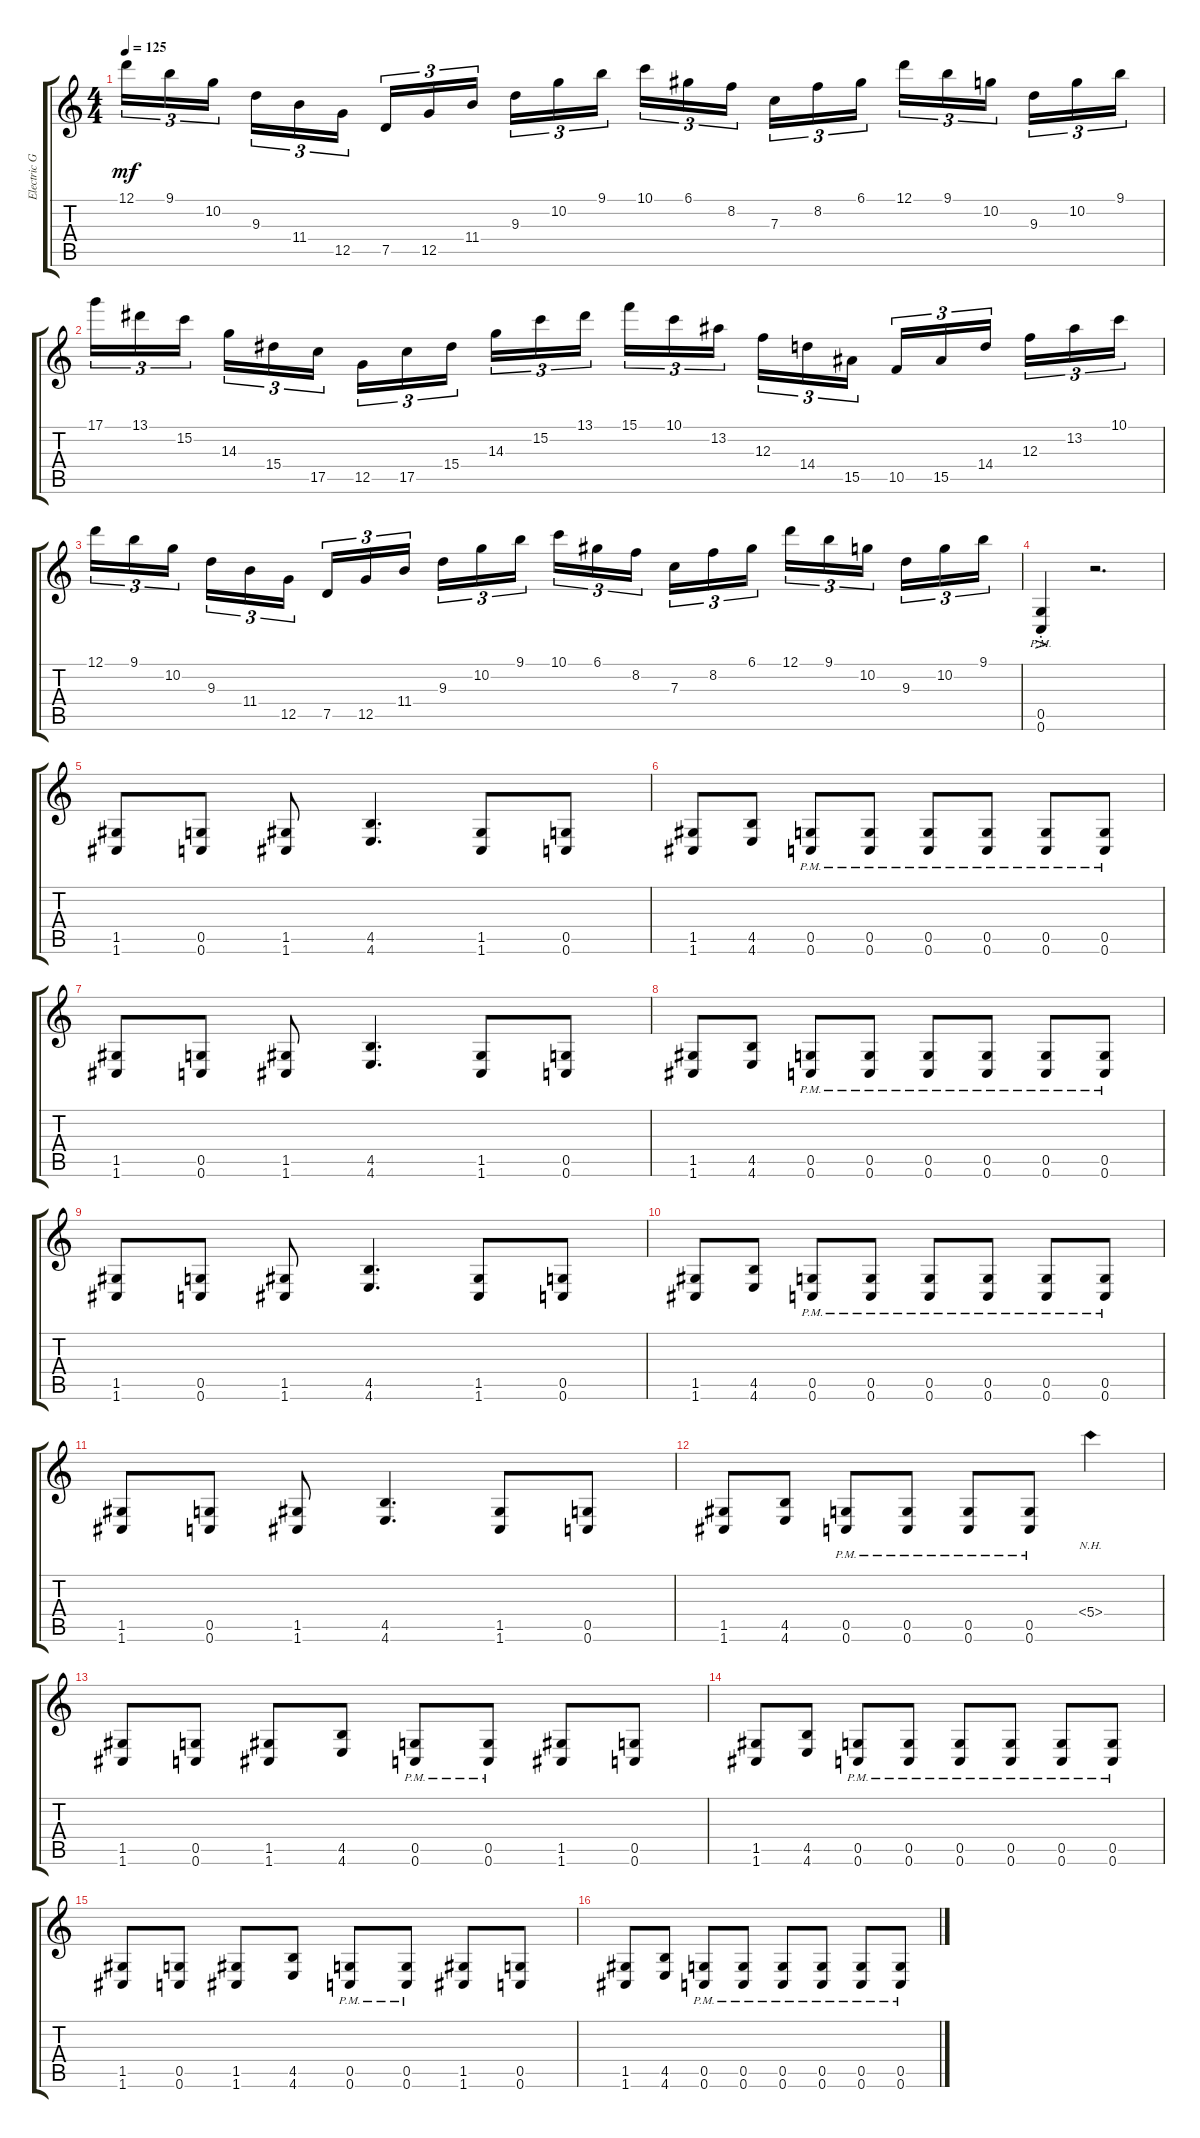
\track ("Electric Guitar" "Electric G") {instrument distortionguitar}
\staff {score tabs}
\tuning (D4 A3 F3 C3 G2 C2) {hide}
\ts (4 4)
\tempo 125
\clef g2
\ks c
12.1.16{tu (3 2) dy mf} 9.1.16{tu (3 2)} 10.2.16{tu (3 2)} 9.3.16{tu (3 2)} 11.4.16{tu (3 2)} 12.5.16{tu (3 2)} 7.5.16{tu (3 2)} 12.5.16{tu (3 2)} 11.4.16{tu (3 2)} 9.3.16{tu (3 2)} 10.2.16{tu (3 2)} 9.1.16{tu (3 2)} 10.1.16{tu (3 2)} 6.1.16{tu (3 2)} 8.2.16{tu (3 2)} 7.3.16{tu (3 2)} 8.2.16{tu (3 2)} 6.1.16{tu (3 2)} 12.1.16{tu (3 2)} 9.1.16{tu (3 2)} 10.2.16{tu (3 2)} 9.3.16{tu (3 2)} 10.2.16{tu (3 2)} 9.1.16{tu (3 2)} |
17.1.16{tu (3 2)} 13.1.16{tu (3 2)} 15.2.16{tu (3 2)} 14.3.16{tu (3 2)} 15.4.16{tu (3 2)} 17.5.16{tu (3 2)} 12.5.16{tu (3 2)} 17.5.16{tu (3 2)} 15.4.16{tu (3 2)} 14.3.16{tu (3 2)} 15.2.16{tu (3 2)} 13.1.16{tu (3 2)} 15.1.16{tu (3 2)} 10.1.16{tu (3 2)} 13.2.16{tu (3 2)} 12.3.16{tu (3 2)} 14.4.16{tu (3 2)} 15.5.16{tu (3 2)} 10.5.16{tu (3 2)} 15.5.16{tu (3 2)} 14.4.16{tu (3 2)} 12.3.16{tu (3 2)} 13.2.16{tu (3 2)} 10.1.16{tu (3 2)} |
12.1.16{tu (3 2)} 9.1.16{tu (3 2)} 10.2.16{tu (3 2)} 9.3.16{tu (3 2)} 11.4.16{tu (3 2)} 12.5.16{tu (3 2)} 7.5.16{tu (3 2)} 12.5.16{tu (3 2)} 11.4.16{tu (3 2)} 9.3.16{tu (3 2)} 10.2.16{tu (3 2)} 9.1.16{tu (3 2)} 10.1.16{tu (3 2)} 6.1.16{tu (3 2)} 8.2.16{tu (3 2)} 7.3.16{tu (3 2)} 8.2.16{tu (3 2)} 6.1.16{tu (3 2)} 12.1.16{tu (3 2)} 9.1.16{tu (3 2)} 10.2.16{tu (3 2)} 9.3.16{tu (3 2)} 10.2.16{tu (3 2)} 9.1.16{tu (3 2)} |
(0.5{ac pm st} 0.6{ac pm st}).4 r.2{d} |
(1.5 1.6).8 (0.5 0.6).8 (1.5 1.6).8 (4.5 4.6).4{d} (1.5 1.6).8 (0.5 0.6).8 |
(1.5 1.6).8 (4.5 4.6).8 (0.5{pm} 0.6{pm}).8 (0.5{pm} 0.6{pm}).8 (0.5{pm} 0.6{pm}).8 (0.5{pm} 0.6{pm}).8 (0.5{pm} 0.6{pm}).8 (0.5{pm} 0.6{pm}).8 |
(1.5 1.6).8 (0.5 0.6).8 (1.5 1.6).8 (4.5 4.6).4{d} (1.5 1.6).8 (0.5 0.6).8 |
(1.5 1.6).8 (4.5 4.6).8 (0.5{pm} 0.6{pm}).8 (0.5{pm} 0.6{pm}).8 (0.5{pm} 0.6{pm}).8 (0.5{pm} 0.6{pm}).8 (0.5{pm} 0.6{pm}).8 (0.5{pm} 0.6{pm}).8 |
(1.5 1.6).8 (0.5 0.6).8 (1.5 1.6).8 (4.5 4.6).4{d} (1.5 1.6).8 (0.5 0.6).8 |
(1.5 1.6).8 (4.5 4.6).8 (0.5{pm} 0.6{pm}).8 (0.5{pm} 0.6{pm}).8 (0.5{pm} 0.6{pm}).8 (0.5{pm} 0.6{pm}).8 (0.5{pm} 0.6{pm}).8 (0.5{pm} 0.6{pm}).8 |
(1.5 1.6).8 (0.5 0.6).8 (1.5 1.6).8 (4.5 4.6).4{d} (1.5 1.6).8 (0.5 0.6).8 |
(1.5 1.6).8 (4.5 4.6).8 (0.5{pm} 0.6{pm}).8 (0.5{pm} 0.6{pm}).8 (0.5{pm} 0.6{pm}).8 (0.5{pm} 0.6{pm}).8 5.4{nh}.4 |
(1.5 1.6).8 (0.5 0.6).8 (1.5 1.6).8 (4.5 4.6).8 (0.5{pm} 0.6{pm}).8 (0.5{pm} 0.6{pm}).8 (1.5 1.6).8 (0.5 0.6).8 |
(1.5 1.6).8 (4.5 4.6).8 (0.5{pm} 0.6{pm}).8 (0.5{pm} 0.6{pm}).8 (0.5{pm} 0.6{pm}).8 (0.5{pm} 0.6{pm}).8 (0.5{pm} 0.6{pm}).8 (0.5{pm} 0.6{pm}).8 |
(1.5 1.6).8 (0.5 0.6).8 (1.5 1.6).8 (4.5 4.6).8 (0.5{pm} 0.6{pm}).8 (0.5{pm} 0.6{pm}).8 (1.5 1.6).8 (0.5 0.6).8 |
(1.5 1.6).8 (4.5 4.6).8 (0.5{pm} 0.6{pm}).8 (0.5{pm} 0.6{pm}).8 (0.5{pm} 0.6{pm}).8 (0.5{pm} 0.6{pm}).8 (0.5{pm} 0.6{pm}).8 (0.5{pm} 0.6{pm}).8
